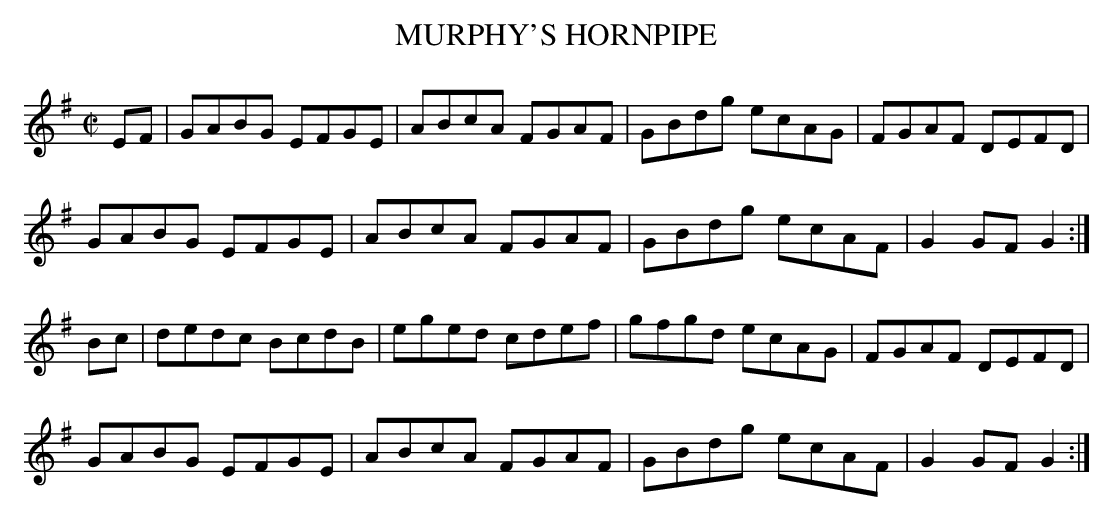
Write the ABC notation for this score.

X:1
T:MURPHY'S HORNPIPE
M:C|
L:1/8
K:G
EF|GABG EFGE|ABcA FGAF|GBdg ecAG|FGAF DEFD|
GABG EFGE|ABcA FGAF|GBdg ecAF|G2GF G2:|
Bc|dedc BcdB|eged cdef|gfgd ecAG|FGAF DEFD|
GABG EFGE|ABcA FGAF|GBdg ecAF|G2GF G2:|
